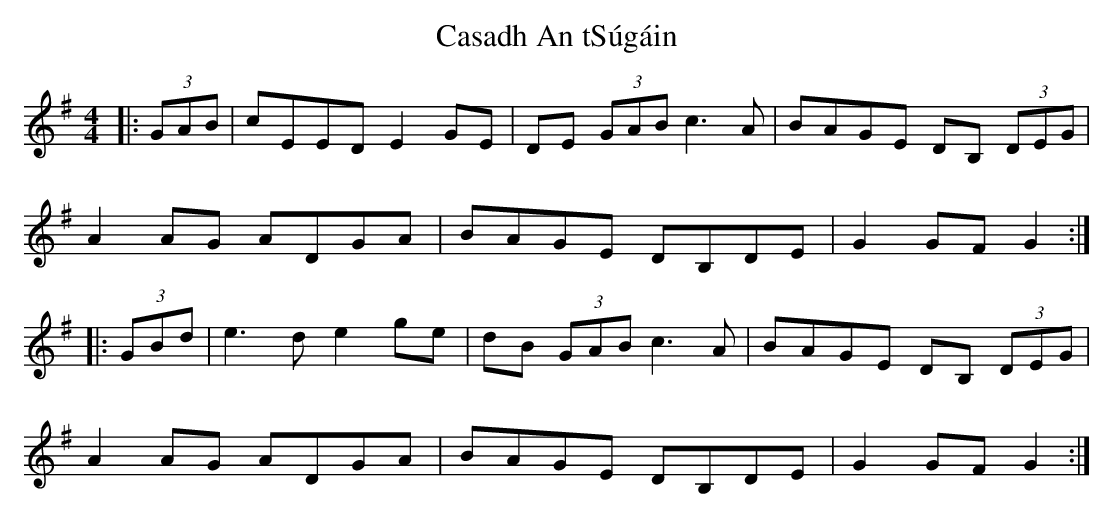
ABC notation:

X:1
T: Casadh An tSúgáin
M: 4/4
L: 1/8
K: Gmaj
|: (3GAB | cEED E2GE | DE (3GAB c3A | BAGE DB, (3DEG |
A2AG ADGA | BAGE DB,DE | G2GF G2 :|
|: (3GBd | e3 d e2ge | dB (3GAB c3A | BAGE DB, (3DEG |
A2AG ADGA | BAGE DB,DE | G2GF G2 :|
